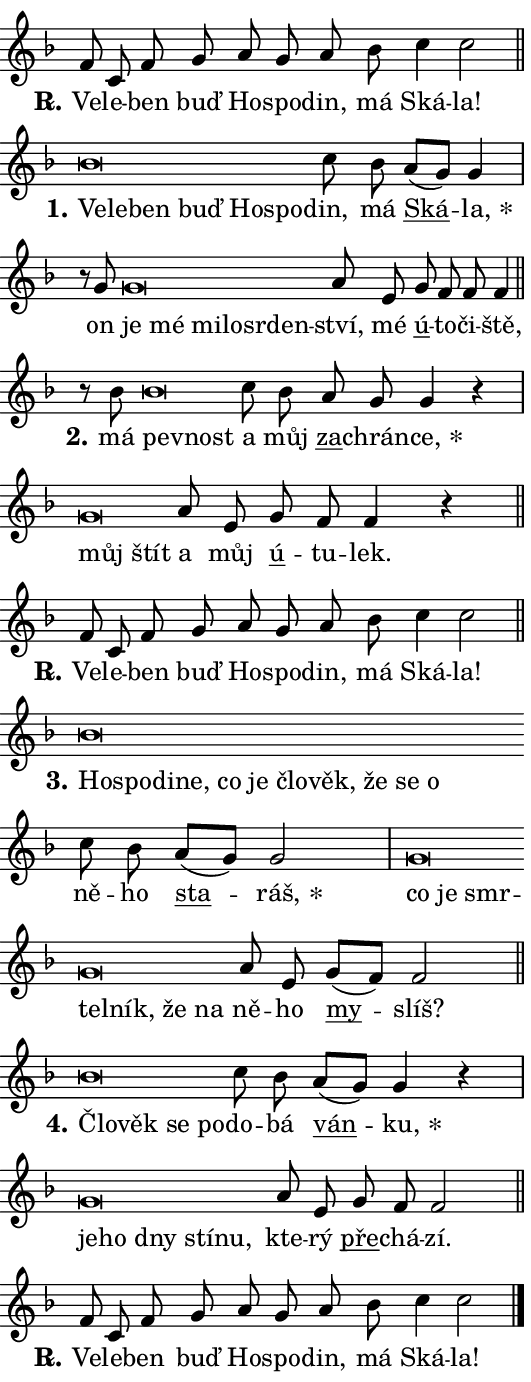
\version "2.24.0"
\header { tagline = "" }
\paper {
  indent = 0\cm
  top-margin = 0\cm
  right-margin = 0.13\cm % to fit lyric hyphens
  bottom-margin = 0\cm
  left-margin = 0\cm
  paper-width = 9\cm
  page-breaking = #ly:one-page-breaking
  system-system-spacing.basic-distance = #11
  score-system-spacing.basic-distance = #11
  ragged-last = ##f
}


%% Author: Thomas Morley
%% https://lists.gnu.org/archive/html/lilypond-user/2020-05/msg00002.html
#(define (line-position grob)
"Returns position of @var[grob} in current system:
   @code{'start}, if at first time-step
   @code{'end}, if at last time-step
   @code{'middle} otherwise
"
  (let* ((col (ly:item-get-column grob))
         (ln (ly:grob-object col 'left-neighbor))
         (rn (ly:grob-object col 'right-neighbor))
         (col-to-check-left (if (ly:grob? ln) ln col))
         (col-to-check-right (if (ly:grob? rn) rn col))
         (break-dir-left
           (and
             (ly:grob-property col-to-check-left 'non-musical #f)
             (ly:item-break-dir col-to-check-left)))
         (break-dir-right
           (and
             (ly:grob-property col-to-check-right 'non-musical #f)
             (ly:item-break-dir col-to-check-right))))
        (cond ((eqv? 1 break-dir-left) 'start)
              ((eqv? -1 break-dir-right) 'end)
              (else 'middle))))

#(define (tranparent-at-line-position vctor)
  (lambda (grob)
  "Relying on @code{line-position} select the relevant enry from @var{vctor}.
Used to determine transparency,"
    (case (line-position grob)
      ((end) (not (vector-ref vctor 0)))
      ((middle) (not (vector-ref vctor 1)))
      ((start) (not (vector-ref vctor 2))))))

noteHeadBreakVisibility =
#(define-music-function (break-visibility)(vector?)
"Makes @code{NoteHead}s transparent relying on @var{break-visibility}"
#{
  \override NoteHead.transparent =
    #(tranparent-at-line-position break-visibility)
#})

#(define delete-ledgers-for-transparent-note-heads
  (lambda (grob)
    "Reads whether a @code{NoteHead} is transparent.
If so this @code{NoteHead} is removed from @code{'note-heads} from
@var{grob}, which is supposed to be @code{LedgerLineSpanner}.
As a result ledgers are not printed for this @code{NoteHead}"
    (let* ((nhds-array (ly:grob-object grob 'note-heads))
           (nhds-list
             (if (ly:grob-array? nhds-array)
                 (ly:grob-array->list nhds-array)
                 '()))
           ;; Relies on the transparent-property being done before
           ;; Staff.LedgerLineSpanner.after-line-breaking is executed.
           ;; This is fragile ...
           (to-keep
             (remove
               (lambda (nhd)
                 (ly:grob-property nhd 'transparent #f))
               nhds-list)))
      ;; TODO find a better method to iterate over grob-arrays, similiar
      ;; to filter/remove etc for lists
      ;; For now rebuilt from scratch
      (set! (ly:grob-object grob 'note-heads)  '())
      (for-each
        (lambda (nhd)
          (ly:pointer-group-interface::add-grob grob 'note-heads nhd))
        to-keep))))

squashNotes = {
  \override NoteHead.X-extent = #'(-0.2 . 0.2)
  \override NoteHead.Y-extent = #'(-0.75 . 0)
  \override NoteHead.stencil =
    #(lambda (grob)
       (let ((pos (ly:grob-property grob 'staff-position)))
         (begin
           (if (< pos -7) (display "ERROR: Lower brevis then expected\n") (display ""))
           (if (<= pos -6) ly:text-interface::print ly:note-head::print))))
}
unSquashNotes = {
  \revert NoteHead.X-extent
  \revert NoteHead.Y-extent
  \revert NoteHead.stencil
}

hideNotes = \noteHeadBreakVisibility #begin-of-line-visible
unHideNotes = \noteHeadBreakVisibility #all-visible

% work-around for resetting accidentals
% https://lilypond.org/doc/v2.23/Documentation/notation/displaying-rhythms#unmetered-music
cadenzaMeasure = {
  \cadenzaOff
  \partial 1024 s1024
  \cadenzaOn
}

#(define-markup-command (accent layout props text) (markup?)
  "Underline accented syllable"
  (interpret-markup layout props
    #{\markup \override #'(offset . 4.3) \underline { #text }#}))

responsum = \markup \concat {
  "R" \hspace #-1.05 \path #0.1 #'((moveto 0 0.07) (lineto 0.9 0.8)) \hspace #0.05 "."
}

spaceSize = #0.6828661417322834 % exact space size for TeX Gyre Schola

\layout {
  \context {
    \Staff
    \remove "Time_signature_engraver"
    \override LedgerLineSpanner.after-line-breaking = #delete-ledgers-for-transparent-note-heads
  }
  \context {
    \Lyrics {
      \override LyricSpace.minimum-distance = \spaceSize
      \override LyricText.font-name = #"TeX Gyre Schola"
      \override LyricText.font-size = 1
      \override StanzaNumber.font-name = #"TeX Gyre Schola Bold"
      \override StanzaNumber.font-size = 1
    }
  }
  \context {
    \Score 
    \override NoteHead.text =
      #(lambda (grob) 
        (let ((pos (ly:grob-property grob 'staff-position)))
          #{\markup {
            \combine
              \halign #-0.55 \raise #(if (= pos -6) 0 0.5) \override #'(thickness . 2) \draw-line #'(3.2 . 0)
              \musicglyph "noteheads.sM1"
          }#}))
  }
}

% magnetic-lyrics.ily
%
%   written by
%     Jean Abou Samra <jean@abou-samra.fr>
%     Werner Lemberg <wl@gnu.org>
%
%   adapted by
%     Jiri Hon <jiri.hon@gmail.com>
%
% Version 2022-Apr-15

% https://www.mail-archive.com/lilypond-user@gnu.org/msg149350.html

#(define (Left_hyphen_pointer_engraver context)
   "Collect syllable-hyphen-syllable occurrences in lyrics and store
them in properties.  This engraver only looks to the left.  For
example, if the lyrics input is @code{foo -- bar}, it does the
following.

@itemize @bullet
@item
Set the @code{text} property of the @code{LyricHyphen} grob between
@q{foo} and @q{bar} to @code{foo}.

@item
Set the @code{left-hyphen} property of the @code{LyricText} grob with
text @q{foo} to the @code{LyricHyphen} grob between @q{foo} and
@q{bar}.
@end itemize

Use this auxiliary engraver in combination with the
@code{lyric-@/text::@/apply-@/magnetic-@/offset!} hook."
   (let ((hyphen #f)
         (text #f))
     (make-engraver
      (acknowledgers
       ((lyric-syllable-interface engraver grob source-engraver)
        (set! text grob)))
      (end-acknowledgers
       ((lyric-hyphen-interface engraver grob source-engraver)
        ;(when (not (grob::has-interface grob 'lyric-space-interface))
          (set! hyphen grob)));)
      ((stop-translation-timestep engraver)
       (when (and text hyphen)
         (ly:grob-set-object! text 'left-hyphen hyphen))
       (set! text #f)
       (set! hyphen #f)))))

#(define (lyric-text::apply-magnetic-offset! grob)
   "If the space between two syllables is less than the value in
property @code{LyricText@/.details@/.squash-threshold}, move the right
syllable to the left so that it gets concatenated with the left
syllable.

Use this function as a hook for
@code{LyricText@/.after-@/line-@/breaking} if the
@code{Left_@/hyphen_@/pointer_@/engraver} is active."
   (let ((hyphen (ly:grob-object grob 'left-hyphen #f)))
     (when hyphen
       (let ((left-text (ly:spanner-bound hyphen LEFT)))
         (when (grob::has-interface left-text 'lyric-syllable-interface)
           (let* ((common (ly:grob-common-refpoint grob left-text X))
                  (this-x-ext (ly:grob-extent grob common X))
                  (left-x-ext
                   (begin
                     ;; Trigger magnetism for left-text.
                     (ly:grob-property left-text 'after-line-breaking)
                     (ly:grob-extent left-text common X)))
                  ;; `delta` is the gap width between two syllables.
                  (delta (- (interval-start this-x-ext)
                            (interval-end left-x-ext)))
                  (details (ly:grob-property grob 'details))
                  (threshold (assoc-get 'squash-threshold details 0.2)))
             (when (< delta threshold)
               (let* (;; We have to manipulate the input text so that
                      ;; ligatures crossing syllable boundaries are not
                      ;; disabled.  For languages based on the Latin
                      ;; script this is essentially a beautification.
                      ;; However, for non-Western scripts it can be a
                      ;; necessity.
                      (lt (ly:grob-property left-text 'text))
                      (rt (ly:grob-property grob 'text))
                      (is-space (grob::has-interface hyphen 'lyric-space-interface))
                      (space (if is-space " " ""))
                      (extra-delta (if is-space spaceSize 0))
                      ;; Append new syllable.
                      (ltrt-space (if (and (string? lt) (string? rt))
                                (string-append lt space rt)
                                (make-concat-markup (list lt space rt))))
                      ;; Right-align `ltrt` to the right side.
                      (ltrt-space-markup (grob-interpret-markup
                               grob
                               (make-translate-markup
                                (cons (interval-length this-x-ext) 0)
                                (make-right-align-markup ltrt-space)))))
                 (begin
                   ;; Don't print `left-text`.
                   (ly:grob-set-property! left-text 'stencil #f)
                   ;; Set text and stencil (which holds all collected
                   ;; syllables so far) and shift it to the left.
                   (ly:grob-set-property! grob 'text ltrt-space)
                   (ly:grob-set-property! grob 'stencil ltrt-space-markup)
                   (ly:grob-translate-axis! grob (- (- delta extra-delta)) X))))))))))


#(define (lyric-hyphen::displace-bounds-first grob)
   ;; Make very sure this callback isn't triggered too early.
   (let ((left (ly:spanner-bound grob LEFT))
         (right (ly:spanner-bound grob RIGHT)))
     (ly:grob-property left 'after-line-breaking)
     (ly:grob-property right 'after-line-breaking)
     (ly:lyric-hyphen::print grob)))

squashThreshold = #0.4

\layout {
  \context {
    \Lyrics
    \consists #Left_hyphen_pointer_engraver
    \override LyricText.after-line-breaking =
      #lyric-text::apply-magnetic-offset!
    \override LyricHyphen.stencil = #lyric-hyphen::displace-bounds-first
    \override LyricText.details.squash-threshold = \squashThreshold
    \override LyricHyphen.minimum-distance = 0
    \override LyricHyphen.minimum-length = \squashThreshold
  }
}

squashText = \override LyricText.details.squash-threshold = 9999
unSquashText = \override LyricText.details.squash-threshold = \squashThreshold

leftText = \override LyricText.self-alignment-X = #LEFT
unLeftText = \revert LyricText.self-alignment-X

starOffset = #(lambda (grob) 
                (let ((x_offset (ly:self-alignment-interface::aligned-on-x-parent grob)))
                  (if (= x_offset 0) 0 (+ x_offset 1.2))))

star = #(define-music-function (syllable)(string?)
"Append star separator at the end of a syllable"
#{
  \once \override LyricText.X-offset = #starOffset
  \lyricmode { \markup {
    #syllable
    \override #'((font-name . "TeX Gyre Schola Bold")) \hspace #0.2 \lower #0.65 \larger "*"
  } }
#})

starAccent = #(define-music-function (syllable)(string?)
"Append star separator at the end of a syllable and make accent"
#{
  \once \override LyricText.X-offset = #starOffset
  \lyricmode { \markup {
    \accent #syllable
    \override #'((font-name . "TeX Gyre Schola Bold")) \hspace #0.2 \lower #0.65 \larger "*"
  } }
#})

breath = #(define-music-function (syllable)(string?)
"Append breathing indicator at the end of a syllable"
#{
  \lyricmode { \markup { #syllable "+" } }
#})

optionalBreath = #(define-music-function (syllable)(string?)
"Append optional breathing indicator at the end of a syllable"
#{
  \lyricmode { \markup { #syllable "(+)" } }
#})


\score {
    <<
        \new Voice = "melody" { \cadenzaOn \key f \major \relative { f'8 c f g \bar "" a g a bes \bar "" c4 c2 \cadenzaMeasure \bar "||" \break } }
        \new Lyrics \lyricsto "melody" { \lyricmode { \set stanza = \responsum
Ve -- le -- ben buď Ho -- spo -- din, má Ská -- la! } }
    >>
    \layout {}
}

\score {
    <<
        \new Voice = "melody" { \cadenzaOn \key f \major \relative { \squashNotes bes'\breve*1/16 \hideNotes \breve*1/16 \bar "" \breve*1/16 \bar "" \breve*1/16 \bar "" \breve*1/16 \breve*1/16 \bar "" \unHideNotes \unSquashNotes c8 bes \bar "" a[( g)] g4 \cadenzaMeasure \bar "|" r8 g8 \squashNotes g\breve*1/16 \hideNotes \breve*1/16 \bar "" \breve*1/16 \bar "" \breve*1/16 \bar "" \breve*1/16 \breve*1/16 \bar "" \unHideNotes \unSquashNotes a8 e \bar "" g f f f4 \cadenzaMeasure \bar "||" \break } }
        \new Lyrics \lyricsto "melody" { \lyricmode { \set stanza = "1."
\leftText Ve -- \squashText le -- ben buď Ho -- spo -- \unLeftText \unSquashText din, má \markup \accent Ská -- \star la, on \leftText je \squashText mé mi -- lo -- sr -- den -- \unLeftText \unSquashText ství, mé \markup \accent ú -- to -- či -- ště, } }
    >>
    \layout {}
}

\score {
    <<
        \new Voice = "melody" { \cadenzaOn \key f \major \relative { r8 bes'8 \squashNotes bes\breve*1/16 \hideNotes \breve*1/16 \bar "" \unHideNotes \unSquashNotes c8 bes \bar "" a g g4 r \cadenzaMeasure \bar "|" \squashNotes g\breve*1/16 \hideNotes \breve*1/16 \bar "" \unHideNotes \unSquashNotes a8 e \bar "" g f f4 r \cadenzaMeasure \bar "||" \break } }
        \new Lyrics \lyricsto "melody" { \lyricmode { \set stanza = "2."
má \leftText pev -- \squashText nost \unLeftText \unSquashText a můj \markup \accent za -- chrán -- \star ce, \leftText můj \squashText štít \unLeftText \unSquashText a můj \markup \accent ú -- tu -- lek. } }
    >>
    \layout {}
}

\score {
    <<
        \new Voice = "melody" { \cadenzaOn \key f \major \relative { f'8 c f g \bar "" a g a bes \bar "" c4 c2 \cadenzaMeasure \bar "||" \break } }
        \new Lyrics \lyricsto "melody" { \lyricmode { \set stanza = \responsum
Ve -- le -- ben buď Ho -- spo -- din, má Ská -- la! } }
    >>
    \layout {}
}

\score {
    <<
        \new Voice = "melody" { \cadenzaOn \key f \major \relative { \squashNotes bes'\breve*1/16 \hideNotes \breve*1/16 \bar "" \breve*1/16 \bar "" \breve*1/16 \bar "" \breve*1/16 \bar "" \breve*1/16 \bar "" \breve*1/16 \bar "" \breve*1/16 \bar "" \breve*1/16 \bar "" \breve*1/16 \breve*1/16 \bar "" \unHideNotes \unSquashNotes c8 bes \bar "" a[( g)] g2 \cadenzaMeasure \bar "|" \squashNotes g\breve*1/16 \hideNotes \breve*1/16 \bar "" \breve*1/16 \bar "" \breve*1/16 \bar "" \breve*1/16 \bar "" \breve*1/16 \breve*1/16 \bar "" \unHideNotes \unSquashNotes a8 e \bar "" g[( f)] f2 \cadenzaMeasure \bar "||" \break } }
        \new Lyrics \lyricsto "melody" { \lyricmode { \set stanza = "3."
\leftText Ho -- \squashText spo -- di -- ne, co je člo -- věk, že se o \unLeftText \unSquashText ně -- ho \markup \accent sta -- \star ráš, \leftText co \squashText je smr -- tel -- ník, že na \unLeftText \unSquashText ně -- ho \markup \accent my -- slíš? } }
    >>
    \layout {}
}

\score {
    <<
        \new Voice = "melody" { \cadenzaOn \key f \major \relative { \squashNotes bes'\breve*1/16 \hideNotes \breve*1/16 \bar "" \breve*1/16 \breve*1/16 \bar "" \unHideNotes \unSquashNotes c8 bes \bar "" a[( g)] g4 r \cadenzaMeasure \bar "|" \squashNotes g\breve*1/16 \hideNotes \breve*1/16 \bar "" \breve*1/16 \bar "" \breve*1/16 \breve*1/16 \bar "" \unHideNotes \unSquashNotes a8 e \bar "" g f f2 \cadenzaMeasure \bar "||" \break } }
        \new Lyrics \lyricsto "melody" { \lyricmode { \set stanza = "4."
\leftText Člo -- \squashText věk se po -- \unLeftText \unSquashText do -- bá \markup \accent ván -- \star ku, \leftText je -- \squashText ho dny stí -- nu, \unLeftText \unSquashText kte -- rý \markup \accent pře -- chá -- zí. } }
    >>
    \layout {}
}

\score {
    <<
        \new Voice = "melody" { \cadenzaOn \key f \major \relative { f'8 c f g \bar "" a g a bes \bar "" c4 c2 \cadenzaMeasure \bar "||" \break } \bar "|." }
        \new Lyrics \lyricsto "melody" { \lyricmode { \set stanza = \responsum
Ve -- le -- ben buď Ho -- spo -- din, má Ská -- la! } }
    >>
    \layout {}
}
